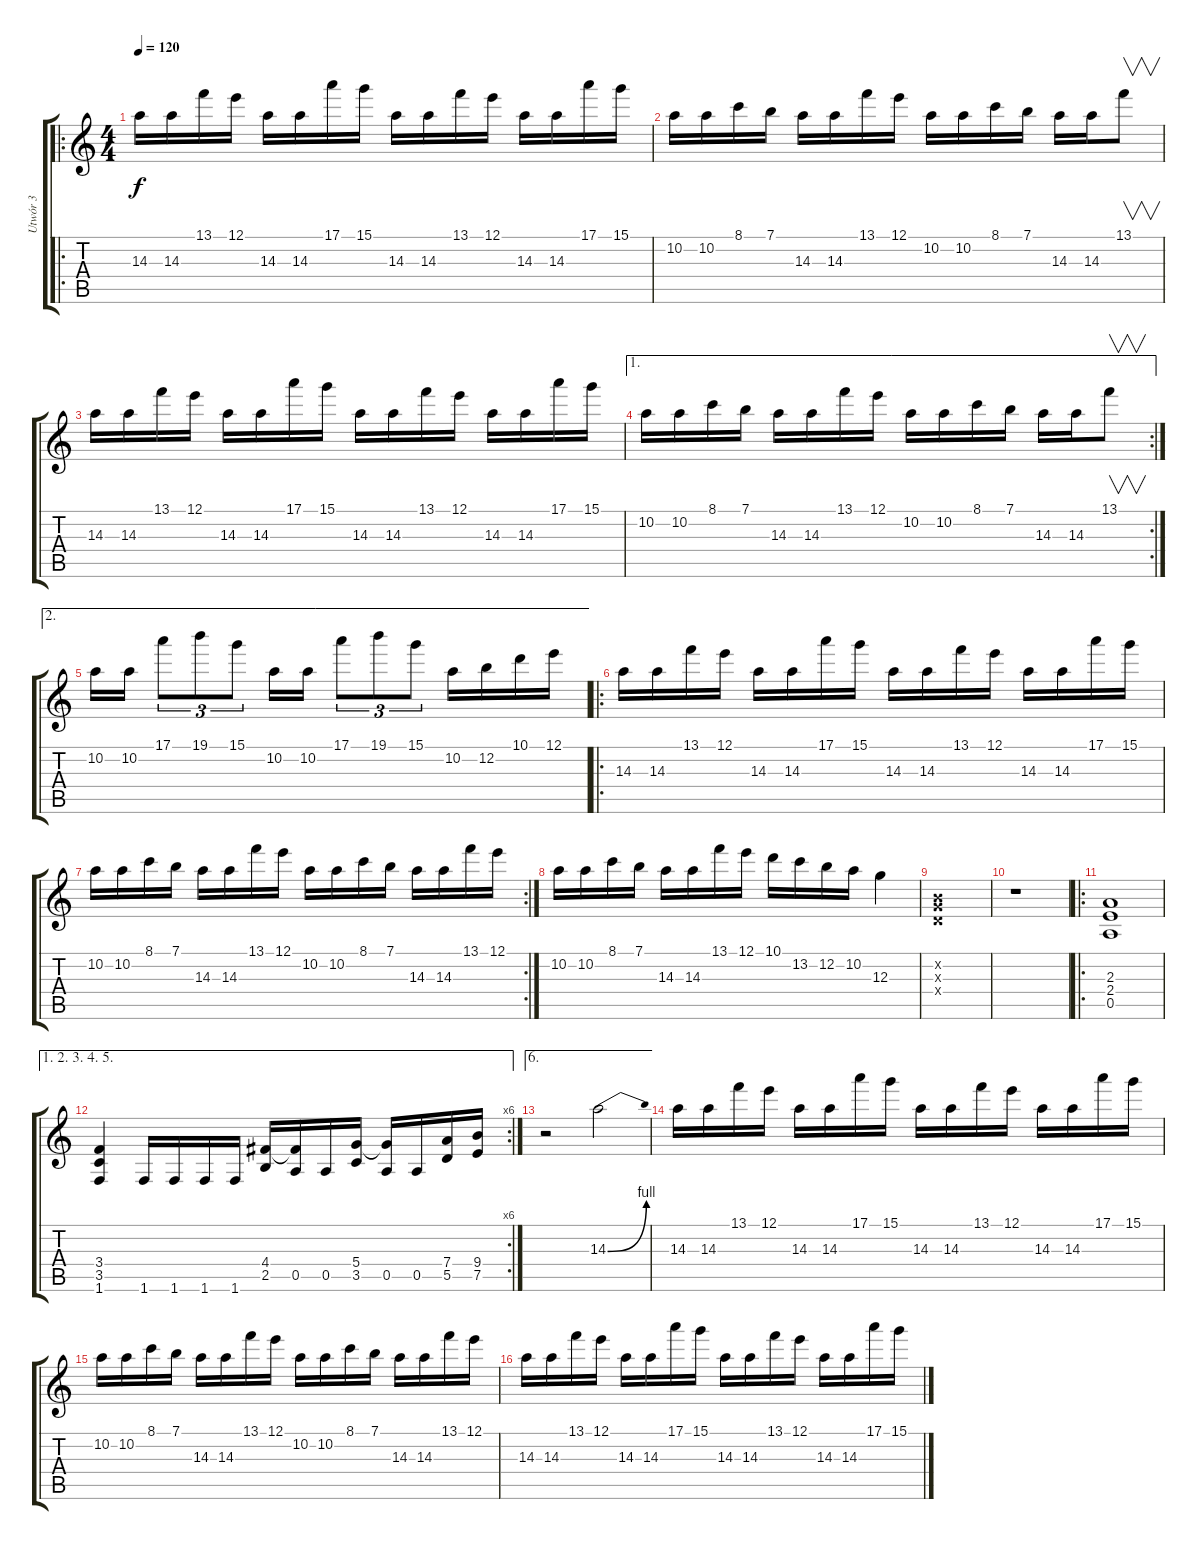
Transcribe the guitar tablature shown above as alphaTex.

\track ("Utwór 3" "Utwór 3") {instrument distortionguitar}
\staff {score tabs}
\tuning (E4 B3 G3 D3 A2 E2) {hide}
\ro
\ts (4 4)
\tempo 120
\clef g2
\ks c
14.3.16{dy f instrument distortionguitar} 14.3.16 13.1.16 12.1.16 14.3.16 14.3.16 17.1.16 15.1.16 14.3.16 14.3.16 13.1.16 12.1.16 14.3.16 14.3.16 17.1.16 15.1.16 |
10.2.16 10.2.16 8.1.16 7.1.16 14.3.16 14.3.16 13.1.16 12.1.16 10.2.16 10.2.16 8.1.16 7.1.16 14.3.16 14.3.16 13.1.8{v instrument guitarharmonics} |
14.3.16{instrument distortionguitar} 14.3.16 13.1.16 12.1.16 14.3.16 14.3.16 17.1.16 15.1.16 14.3.16 14.3.16 13.1.16 12.1.16 14.3.16 14.3.16 17.1.16 15.1.16 |
\ae 1
\rc 2
10.2.16 10.2.16 8.1.16 7.1.16 14.3.16 14.3.16 13.1.16 12.1.16 10.2.16 10.2.16 8.1.16 7.1.16 14.3.16 14.3.16 13.1.8{v instrument guitarharmonics} |
\ae 2
10.2.16{instrument distortionguitar} 10.2.16 17.1.8{tu (3 2)} 19.1.8{tu (3 2)} 15.1.8{tu (3 2)} 10.2.16 10.2.16 17.1.8{tu (3 2)} 19.1.8{tu (3 2)} 15.1.8{tu (3 2)} 10.2.16 12.2.16 10.1.16 12.1.16 |
\ro
14.3.16 14.3.16 13.1.16 12.1.16 14.3.16 14.3.16 17.1.16 15.1.16 14.3.16 14.3.16 13.1.16 12.1.16 14.3.16 14.3.16 17.1.16 15.1.16 |
\rc 2
10.2.16 10.2.16 8.1.16 7.1.16{instrument distortionguitar} 14.3.16 14.3.16 13.1.16 12.1.16{instrument distortionguitar} 10.2.16 10.2.16 8.1.16 7.1.16{instrument distortionguitar} 14.3.16 14.3.16 13.1.16 12.1.16{instrument distortionguitar} |
10.2.16 10.2.16 8.1.16 7.1.16 14.3.16 14.3.16 13.1.16 12.1.16 10.1.16 13.2.16 12.2.16 10.2.16 12.3.4 |
(0.2{x} 0.3{x} 0.4{x}).1 |
r.1{volume 13} |
\ro
(2.3 2.4 0.5).1 |
\ae (1 2 3 4 5)
\rc 6
(3.4 3.5 1.6).4 1.6.16 1.6.16 1.6.16 1.6.16 (4.4 2.5).16 (4.4{t} 0.5).16 0.5.16 (5.4 3.5).16 (5.4{t} 0.5).16 0.5.16 (7.4 5.5).16 (9.4 7.5).16 |
\ae 6
r.2{volume 15} 14.3{be (bend 0 0 60 4)}.2{volume 13} |
14.3.16{volume 13} 14.3.16 13.1.16 12.1.16 14.3.16 14.3.16 17.1.16 15.1.16 14.3.16 14.3.16 13.1.16 12.1.16 14.3.16 14.3.16 17.1.16 15.1.16 |
10.2.16 10.2.16 8.1.16 7.1.16 14.3.16 14.3.16 13.1.16 12.1.16 10.2.16 10.2.16 8.1.16 7.1.16 14.3.16 14.3.16 13.1.16 12.1.16 |
14.3.16{volume 13} 14.3.16 13.1.16 12.1.16 14.3.16 14.3.16 17.1.16 15.1.16 14.3.16 14.3.16 13.1.16 12.1.16 14.3.16 14.3.16 17.1.16 15.1.16
